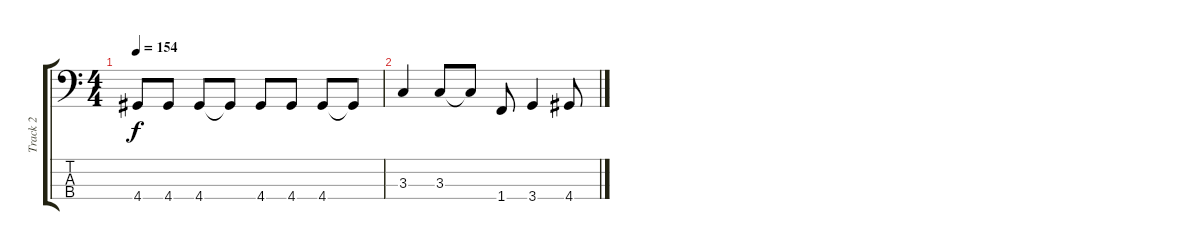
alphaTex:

\track ("Track 2" "Track 2") {instrument electricbassfinger}
\staff {score tabs}
\tuning (G2 D2 A1 E1) {hide}
\ts (4 4)
\tempo 154
\clef f4
\ks c
4.4{t}.8{dy f} 4.4.8 4.4.8 4.4{t}.8 4.4.8 4.4.8 4.4.8 4.4{t}.8 |
3.3.4 3.3.8 3.3{t}.8 1.4.8 3.4.4 4.4.8
